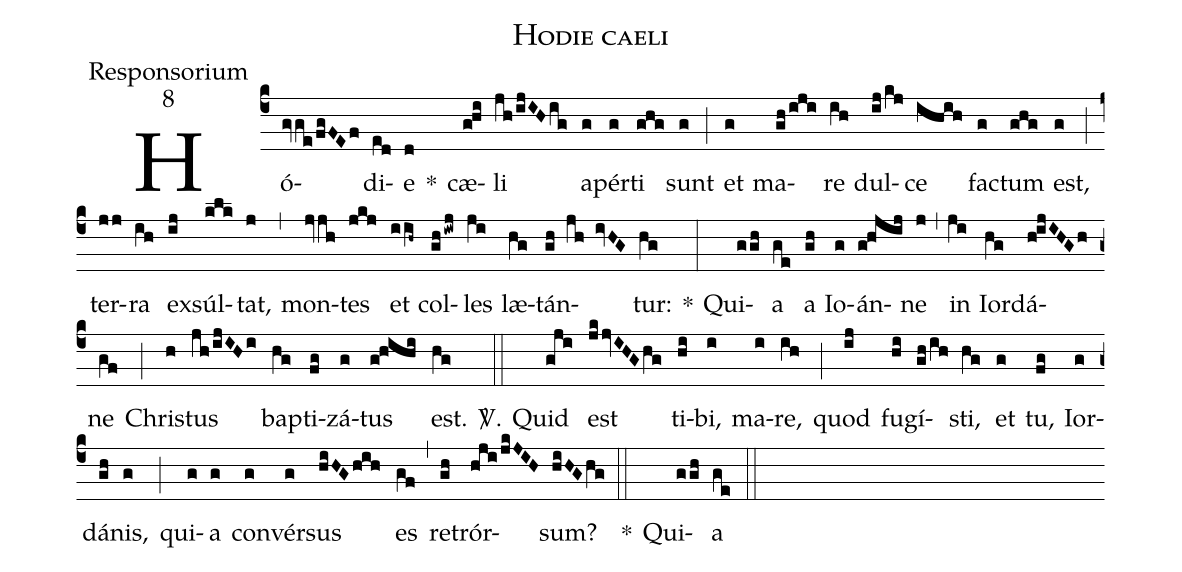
name:Hodie caeli;
office-part:Responsorium;
mode:8;
%%
(c4)Hó(gvge/fgFEf)di(ed)e(d) *() cæ(g!hi)li(jh/ijIHig) a(g)pér(g)ti(ghg) sunt(g) (;) et(g) ma(gh/iji)re(ih) dul(ij/kj)ce(ihih) fac(g)tum(ghg) est,(g) (;) ter(jj)ra(ih) ex(ij)súl(klk)tat,(j) (,) mon(jvjh)tes(jkj) et(iih~) col(ghiwj)les(ji) læ(hg)tán(gh jh ivHG)tur:(hg) *(:) Qui(ggh)a(ge) a(gh) Io(g)án(g!hjij)ne(j) (,) in(ji) Ior(hg)dá(h!ijIHGh)ne(gf) (;) Chris(h)tus(jh/ijIHi) bap(hg)ti(fg)zá(g)tus(g!hihi) est.(hg)
<sp>V/</sp>.(::) Quid(gji) est(jk/jvIHGhg) ti(hi)bi,(i) ma(i)re,(ih) (;) quod(ij) fu(hi)gí(gh/ih)sti,(hg) et(g) tu,(fg) Ior(g)dá(gh)nis,(g) (;) qui(g)a(g) con(g)vér(g)sus(hiHG/hih) es(gf) (,) re(gh)trór(hji/jkJIH)sum?(hiHGhg) (::)*() Qui(ggh)a(ge) (::)
